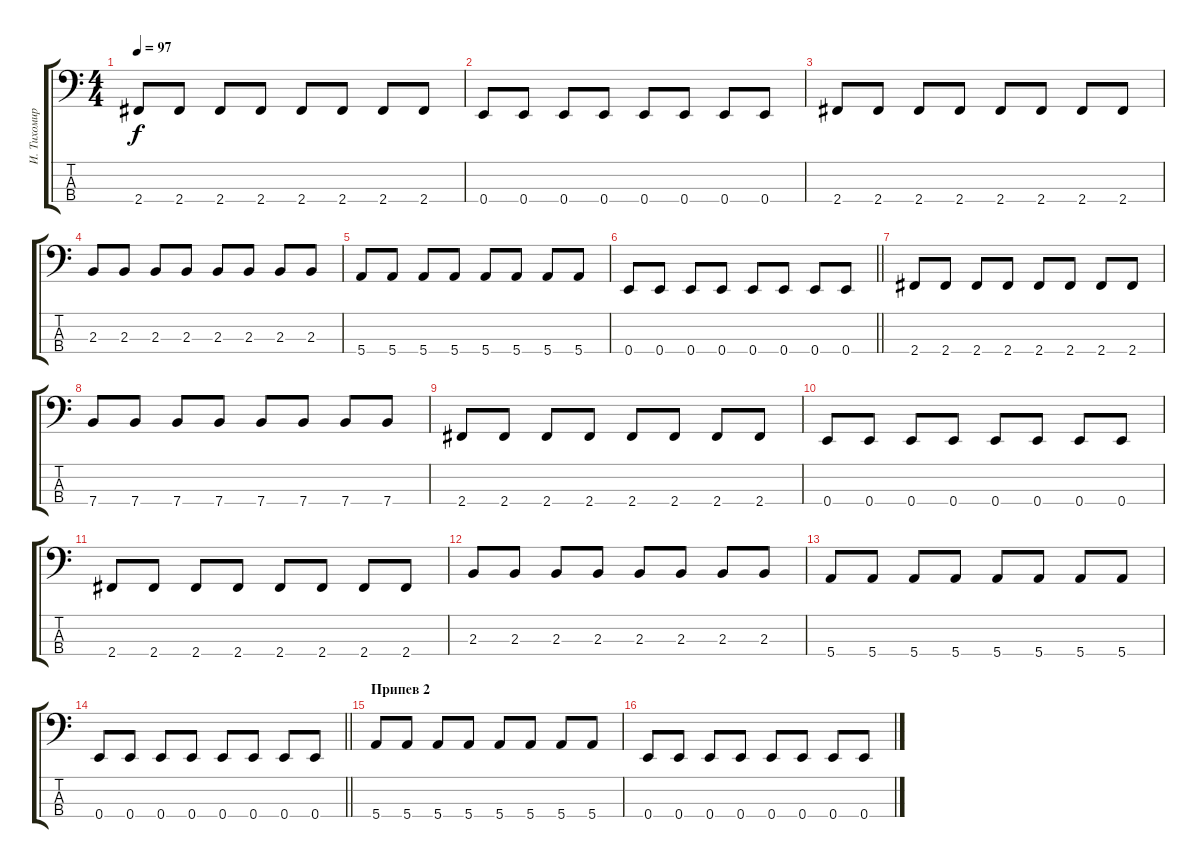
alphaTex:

\track ("И. Тихомиров" "И. Тихомир") {instrument electricbassfinger}
\staff {score tabs}
\tuning (G2 D2 A1 E1) {hide}
\ts (4 4)
\tempo 97
\clef f4
\ks c
2.4.8{dy f} 2.4.8 2.4.8 2.4.8 2.4.8 2.4.8 2.4.8 2.4.8 |
0.4.8 0.4.8 0.4.8 0.4.8 0.4.8 0.4.8 0.4.8 0.4.8 |
2.4.8 2.4.8 2.4.8 2.4.8 2.4.8 2.4.8 2.4.8 2.4.8 |
2.3.8 2.3.8 2.3.8 2.3.8 2.3.8 2.3.8 2.3.8 2.3.8 |
5.4.8 5.4.8 5.4.8 5.4.8 5.4.8 5.4.8 5.4.8 5.4.8 |
\barLineRight lightlight
0.4.8 0.4.8 0.4.8 0.4.8 0.4.8 0.4.8 0.4.8 0.4.8 |
2.4.8 2.4.8 2.4.8 2.4.8 2.4.8 2.4.8 2.4.8 2.4.8 |
7.4.8 7.4.8 7.4.8 7.4.8 7.4.8 7.4.8 7.4.8 7.4.8 |
2.4.8 2.4.8 2.4.8 2.4.8 2.4.8 2.4.8 2.4.8 2.4.8 |
0.4.8 0.4.8 0.4.8 0.4.8 0.4.8 0.4.8 0.4.8 0.4.8 |
2.4.8 2.4.8 2.4.8 2.4.8 2.4.8 2.4.8 2.4.8 2.4.8 |
2.3.8 2.3.8 2.3.8 2.3.8 2.3.8 2.3.8 2.3.8 2.3.8 |
5.4.8 5.4.8 5.4.8 5.4.8 5.4.8 5.4.8 5.4.8 5.4.8 |
\barLineRight lightlight
0.4.8 0.4.8 0.4.8 0.4.8 0.4.8 0.4.8 0.4.8 0.4.8 |
\section ("" "Припев 2")
5.4.8 5.4.8 5.4.8 5.4.8 5.4.8 5.4.8 5.4.8 5.4.8 |
0.4.8 0.4.8 0.4.8 0.4.8 0.4.8 0.4.8 0.4.8 0.4.8
